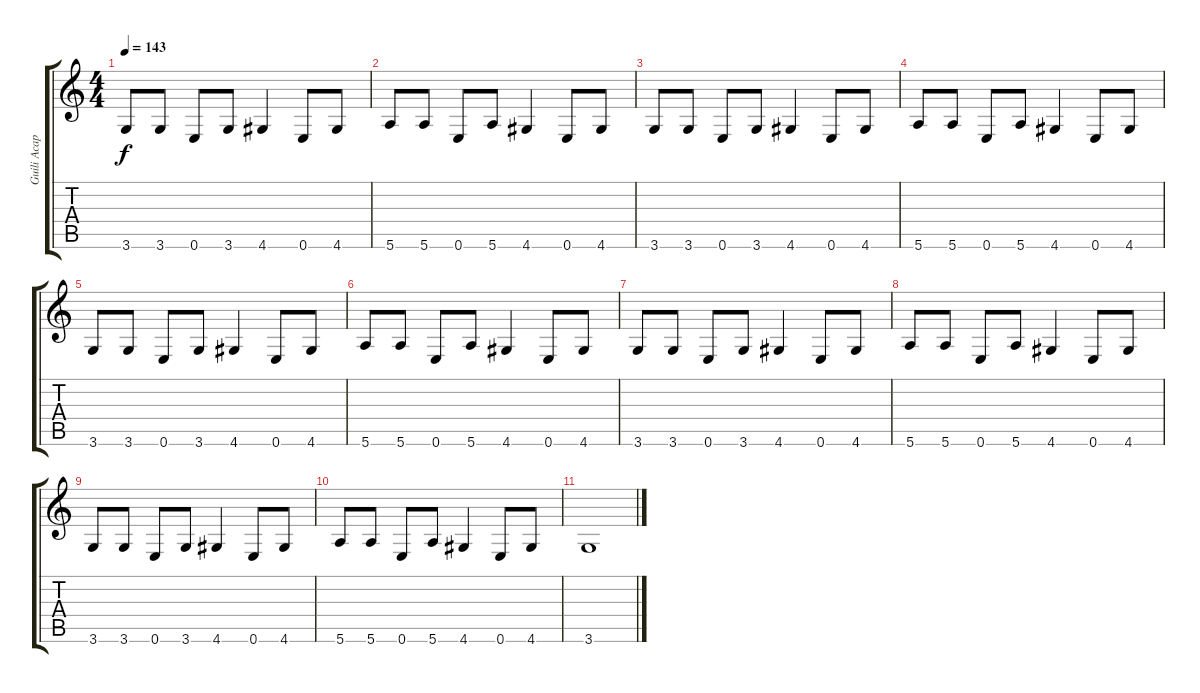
\track ("Guili Acapulco" "Guili Acap") {instrument distortionguitar}
\staff {score tabs}
\tuning (E4 B3 G3 D3 A2 E2) {hide}
\ts (4 4)
\tempo 143
\clef g2
\ks c
3.6.8{dy f} 3.6.8 0.6.8 3.6.8 4.6.4 0.6.8 4.6.8 |
5.6.8 5.6.8 0.6.8 5.6.8 4.6.4 0.6.8 4.6.8 |
3.6.8 3.6.8 0.6.8 3.6.8 4.6.4 0.6.8 4.6.8 |
5.6.8 5.6.8 0.6.8 5.6.8 4.6.4 0.6.8 4.6.8 |
3.6.8 3.6.8 0.6.8 3.6.8 4.6.4 0.6.8 4.6.8 |
5.6.8 5.6.8 0.6.8 5.6.8 4.6.4 0.6.8 4.6.8 |
3.6.8 3.6.8 0.6.8 3.6.8 4.6.4 0.6.8 4.6.8 |
5.6.8 5.6.8 0.6.8 5.6.8 4.6.4 0.6.8 4.6.8 |
3.6.8 3.6.8 0.6.8 3.6.8 4.6.4 0.6.8 4.6.8 |
5.6.8 5.6.8 0.6.8 5.6.8 4.6.4 0.6.8 4.6.8 |
3.6.1
